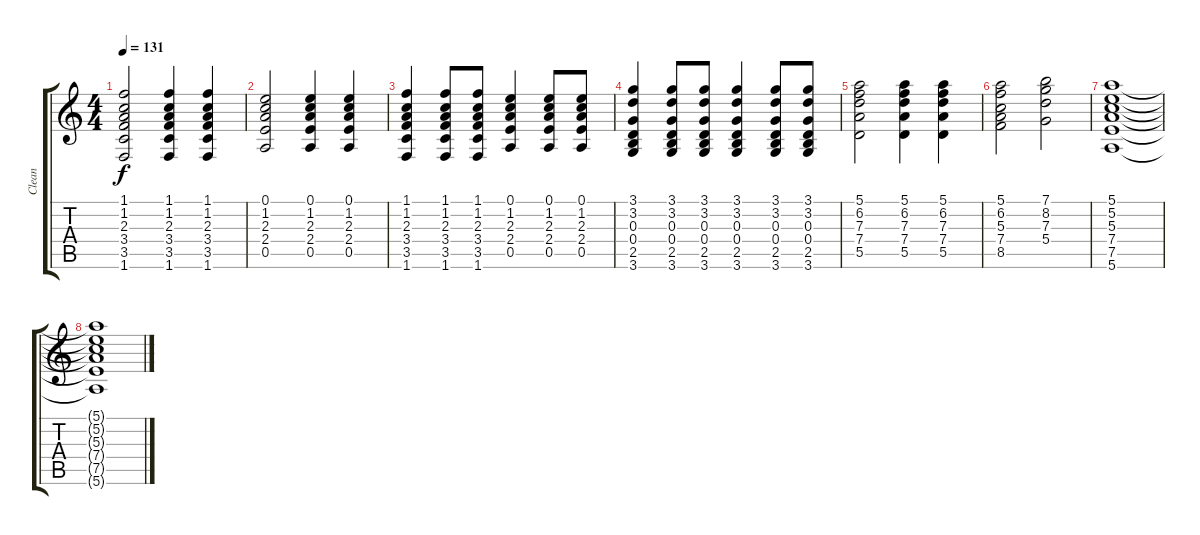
\track ("Clean" "Clean") {instrument acousticguitarsteel}
\staff {score tabs}
\tuning (E4 B3 G3 D3 A2 E2) {hide}
\ts (4 4)
\tempo 131
\clef g2
\ks c
(1.1 1.2 2.3 3.4 3.5 1.6).2{dy f} (1.1 1.2 2.3 3.4 3.5 1.6).4 (1.1 1.2 2.3 3.4 3.5 1.6).4 |
(0.1 1.2 2.3 2.4 0.5).2 (0.1 1.2 2.3 2.4 0.5).4 (0.1 1.2 2.3 2.4 0.5).4 |
(1.1 1.2 2.3 3.4 3.5 1.6).4 (1.1 1.2 2.3 3.4 3.5 1.6).8 (1.1 1.2 2.3 3.4 3.5 1.6).8 (0.1 1.2 2.3 2.4 0.5).4 (0.1 1.2 2.3 2.4 0.5).8 (0.1 1.2 2.3 2.4 0.5).8 |
(3.1 3.2 0.3 0.4 2.5 3.6).4 (3.1 3.2 0.3 0.4 2.5 3.6).8 (3.1 3.2 0.3 0.4 2.5 3.6).8 (3.1 3.2 0.3 0.4 2.5 3.6).4 (3.1 3.2 0.3 0.4 2.5 3.6).8 (3.1 3.2 0.3 0.4 2.5 3.6).8 |
(5.1 6.2 7.3 7.4 5.5).2 (5.1 6.2 7.3 7.4 5.5).4 (5.1 6.2 7.3 7.4 5.5).4 |
(5.1 6.2 5.3 7.4 8.5).2 (7.1 8.2 7.3 5.4).2 |
(5.1 5.2 5.3 7.4 7.5 5.6).1 |
(5.1{t} 5.2{t} 5.3{t} 7.4{t} 7.5{t} 5.6{t}).1
